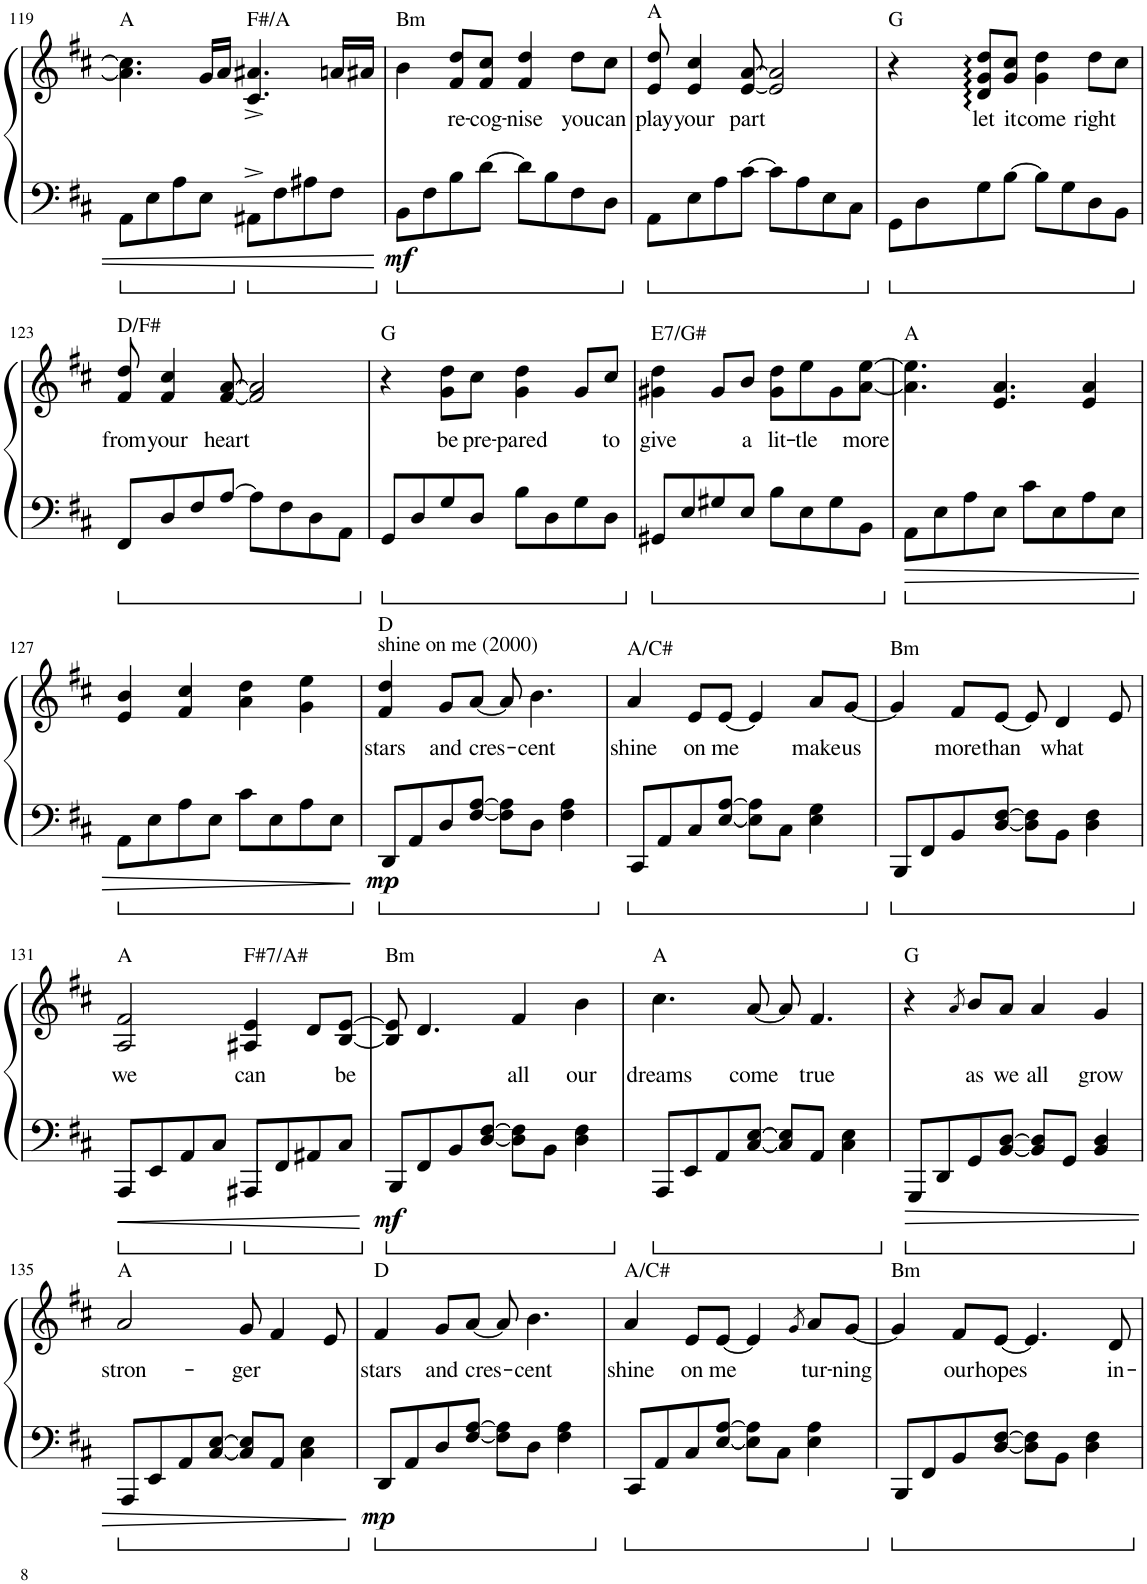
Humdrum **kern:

**kern	**kern	**text	**dynam
*part1	*part1	*part1	*part1
*staff2	*staff1	*staff1	*staff1/2
*I"Piano	*	*	*
*I'Pno.	*	*	*
!!LO:PB:g=z
*clefF4	*clefG2	*	*
*k[f#c#]	*k[f#c#]	*	*
*M4/4	*M4/4	*	*
=119	=119	=119	=119
!	!LO:TX:a:t=A	!	!
8AA\L	4.a\] 4.cc#\]	.	.
8E\	.	.	.
8A\	.	.	.
8E\J	16g/LL	.	.
.	16a/JJ	.	.
!	!LO:TX:a:t=F#/A	!	!
8AA#X^\L	4.c#/^ 4.a#X/^	.	.
8F#\	.	.	.
8A#X\	.	.	.
8F#\J	16an/LL	.	.
.	16a#X/JJ	.	.
=120	=120	=120	=120
!	!LO:TX:a:t=Bm	!	!
!	!	!	!LO:DY:b=2
8BB\L	4b\	.	mf
8F#\	.	.	.
!	!	!LO:LY:b	!
8B\	8f#/ 8dd/L	re-	.
!	!	!LO:LY:b	!
[8d\J	8f#/ 8cc#/J	-cog-	.
!	!	!LO:LY:b	!
8d\L]	4f#/ 4dd/	-nise	.
8B\	.	.	.
!	!	!LO:LY:b	!
8F#\	8dd\L	you	.
!	!	!LO:LY:b	!
8D\J	8cc#\J	can	.
=121	=121	=121	=121
!	!LO:TX:a:t=A	!	!
!	!	!LO:LY:b	!
8AA\L	8e/ 8dd/	play	.
!	!	!LO:LY:b	!
8E\	4e/ 4cc#/	your	.
8A\	.	.	.
!	!	!LO:LY:b	!
[8c#\J	[8e/ [8a/	part	.
8c#\L]	2e/] 2a/]	.	.
8A\	.	.	.
8E\	.	.	.
8C#\J	.	.	.
=122	=122	=122	=122
*	*^	*	*
!	!LO:TX:a:t=G	!	!	!
8GG\L	4r	8ryy	.	.
8D\	.	16ryy	.	.
.	.	[32dLLL	.	.
.	.	[32gJJJ	.	.
!	!	!	!LO:LY:b	!
8G\	8d/ 8g/] 8dd/L	8d]	let	.
!	!	!	!LO:LY:b	!
[8B\J	8g/ 8cc#/J	2ryy	it	.
!	!	!	!LO:LY:b	!
8B\L]	4g\ 4dd\	.	come	.
8G\	.	.	.	.
!	!	!	!LO:LY:b	!
8D\	8dd\L	.	right	.
8BB\J	8cc#\J	8ryy	.	.
!!LO:LB:g=z
=123	=123	=123	=123	=123
!	!LO:TX:a:t=D/F#	!	!	!
!	!	!	!LO:LY:b	!
*	*v	*v	*	*
8FF#/L	8f#/ 8dd/	from	.
!	!	!LO:LY:b	!
8D/	4f#/ 4cc#/	your	.
8F#/	.	.	.
!	!	!LO:LY:b	!
[8A/J	[8f#/ [8a/	heart	.
8A\L]	2f#/] 2a/]	.	.
8F#\	.	.	.
8D\	.	.	.
8AA\J	.	.	.
=124	=124	=124	=124
!	!LO:TX:a:t=G	!	!
8GG/L	4r	.	.
8D/	.	.	.
!	!	!LO:LY:b	!
8G/	8g\ 8dd\L	be	.
!	!	!LO:LY:b	!
8D/J	8cc#\J	pre-	.
!	!	!LO:LY:b	!
8B\L	4g\ 4dd\	-pared	.
8D\	.	.	.
8G\	8g/L	.	.
!	!	!LO:LY:b	!
8D\J	8cc#/J	to	.
=125	=125	=125	=125
!	!LO:TX:a:t=E7/G#	!	!
!	!	!LO:LY:b	!
8GG#X/L	4g#X\ 4dd\	give	.
8E/	.	.	.
8G#X/	8g#/L	.	.
!	!	!LO:LY:b	!
8E/J	8b/J	a	.
!	!	!LO:LY:b	!
8B\L	8g#\ 8dd\L	lit-	.
!	!	!LO:LY:b	!
8E\	8ee\	-tle	.
8G#\	8g#\	.	.
!	!	!LO:LY:b	!
8BB\J	[8a\ [8ee\J	more	.
=126	=126	=126	=126
!	!LO:TX:a:t=A	!	!
8AA\L	4.a\] 4.ee\]	.	.
8E\	.	.	.
8A\	.	.	.
8E\J	4.e/ 4.a/	.	.
8c#\L	.	.	.
8E\	.	.	.
8A\	4e/ 4a/	.	.
8E\J	.	.	.
!!LO:LB:g=z
=127	=127	=127	=127
8AA\L	4e/ 4b/	.	.
8E\	.	.	.
8A\	4f#/ 4cc#/	.	.
8E\J	.	.	.
8c#\L	4a\ 4dd\	.	.
8E\	.	.	.
8A\	4g\ 4ee\	.	.
8E\J	.	.	.
=128	=128	=128	=128
*^	*	*	*
!	!	!LO:TX:a:t=shine on me (2000)	!	!
!	!	!LO:TX:a:t=D	!	!
!	!	!	!LO:LY:b	!LO:DY:b=2
8DD/L	1DD	4f#/ 4dd/	stars	mp
8AA/	.	.	.	.
!	!	!	!LO:LY:b	!
8D/	.	8g/L	and	.
!	!	!	!LO:LY:b	!
[8F#/ [8A/J	.	[8a/J	cres-	.
8F#\] 8A\]L	.	8a/]	.	.
!	!	!	!LO:LY:b	!
8D\J	.	4.b\	-cent	.
4F#\ 4A\	.	.	.	.
=129	=129	=129	=129	=129
!	!	!LO:TX:a:t=A/C#	!	!
!	!	!	!LO:LY:b	!
8CC#/L	1CC#	4a/	shine	.
8AA/	.	.	.	.
!	!	!	!LO:LY:b	!
8C#/	.	8e/L	on	.
!	!	!	!LO:LY:b	!
[8E/ [8A/J	.	[8e/J	me	.
8E\] 8A\]L	.	4e/]	.	.
8C#\J	.	.	.	.
!	!	!	!LO:LY:b	!
4E\ 4G\	.	8a/L	make	.
!	!	!	!LO:LY:b	!
.	.	[8g/J	us	.
=130	=130	=130	=130	=130
!	!	!LO:TX:a:t=Bm	!	!
8BBB/L	1BBB	4g/]	.	.
8FF#/	.	.	.	.
!	!	!	!LO:LY:b	!
8BB/	.	8f#/L	more	.
!	!	!	!LO:LY:b	!
[8D/ [8F#/J	.	[8e/J	than	.
8D\] 8F#\]L	.	8e/]	.	.
!	!	!	!LO:LY:b	!
8BB\J	.	4d/	what	.
4D\ 4F#\	.	.	.	.
.	.	8e/	.	.
!!LO:LB:g=z
=131	=131	=131	=131	=131
!	!	!LO:TX:a:t=A	!	!
!	!	!	!LO:LY:b	!
8AAA/L	2AAA/	2A/ 2f#/	we	.
8EE/	.	.	.	.
8AA/	.	.	.	.
8C#/J	.	.	.	.
!	!	!LO:TX:a:t=F#7/A#	!	!
!	!	!	!LO:LY:b	!
8AAA#X/L	2AAA#/	4A#X/ 4e/	can	.
8FF#/	.	.	.	.
8AA#X/	.	8d/L	.	.
!	!	!	!LO:LY:b	!
8C#/J	.	[8B/ [8e/J	be	.
=132	=132	=132	=132	=132
!	!	!LO:TX:a:t=Bm	!	!
!	!	!	!	!LO:DY:b=2
8BBB/L	1BBB	8B/] 8e/]	.	mf
8FF#/	.	4.d/	.	.
8BB/	.	.	.	.
[8D/ [8F#/J	.	.	.	.
!	!	!	!LO:LY:b	!
8D\] 8F#\]L	.	4f#/	all	.
8BB\J	.	.	.	.
!	!	!	!LO:LY:b	!
4D\ 4F#\	.	4b\	our	.
=133	=133	=133	=133	=133
!	!	!LO:TX:a:t=A	!	!
!	!	!	!LO:LY:b	!
8AAA/L	1AAA	4.cc#\	dreams	.
8EE/	.	.	.	.
8AA/	.	.	.	.
!	!	!	!LO:LY:b	!
[8C#/ [8E/J	.	[8a/	come	.
8C#/] 8E/]L	.	8a/]	.	.
!	!	!	!LO:LY:b	!
8AA/J	.	4.f#/	true	.
4C#\ 4E\	.	.	.	.
=134	=134	=134	=134	=134
!	!	!LO:TX:a:t=G	!	!
8GGG/L	1GGG	4r	.	.
8DD/	.	.	.	.
.	.	8qa/	.	.
!	!	!	!LO:LY:b	!
8GG/	.	8b/L	as	.
!	!	!	!LO:LY:b	!
[8BB/ [8D/J	.	8a/J	we	.
!	!	!	!LO:LY:b	!
8BB/] 8D/]L	.	4a/	all	.
8GG/J	.	.	.	.
!	!	!	!LO:LY:b	!
4BB/ 4D/	.	4g/	grow	.
!!LO:LB:g=z
=135	=135	=135	=135	=135
!	!	!LO:TX:a:t=A	!	!
!	!	!	!LO:LY:b	!
8AAA/L	1AAA	2a/	stron-	.
8EE/	.	.	.	.
8AA/	.	.	.	.
[8C#/ [8E/J	.	.	.	.
!	!	!	!LO:LY:b	!
8C#/] 8E/]L	.	8g/	-ger	.
8AA/J	.	4f#/	.	.
4C#\ 4E\	.	.	.	.
.	.	8e/	.	.
=136	=136	=136	=136	=136
!	!	!LO:TX:a:t=D	!	!
!	!	!	!LO:LY:b	!LO:DY:b=2
8DD/L	1DD	4f#/	stars	mp
8AA/	.	.	.	.
!	!	!	!LO:LY:b	!
8D/	.	8g/L	and	.
!	!	!	!LO:LY:b	!
[8F#/ [8A/J	.	[8a/J	cres-	.
8F#\] 8A\]L	.	8a/]	.	.
!	!	!	!LO:LY:b	!
8D\J	.	4.b\	-cent	.
4F#\ 4A\	.	.	.	.
=137	=137	=137	=137	=137
!	!	!LO:TX:a:t=A/C#	!	!
!	!	!	!LO:LY:b	!
8CC#/L	1CC#	4a/	shine	.
8AA/	.	.	.	.
!	!	!	!LO:LY:b	!
8C#/	.	8e/L	on	.
!	!	!	!LO:LY:b	!
[8E/ [8A/J	.	[8e/J	me	.
8E\] 8A\]L	.	4e/]	.	.
8C#\J	.	.	.	.
.	.	8qg/	.	.
!	!	!	!LO:LY:b	!
4E\ 4A\	.	8a/L	tur-	.
!	!	!	!LO:LY:b	!
.	.	[8g/J	-ning	.
=138	=138	=138	=138	=138
!	!	!LO:TX:a:t=Bm	!	!
8BBB/L	1BBB	4g/]	.	.
8FF#/	.	.	.	.
!	!	!	!LO:LY:b	!
8BB/	.	8f#/L	our	.
!	!	!	!LO:LY:b	!
[8D/ [8F#/J	.	[8e/J	hopes	.
8D\] 8F#\]L	.	4.e/]	.	.
8BB\J	.	.	.	.
4D\ 4F#\	.	.	.	.
!	!	!	!LO:LY:b	!
.	.	8d/	in-	.
*v	*v	*	*	*
=	=	=	=
*-	*-	*-	*-
